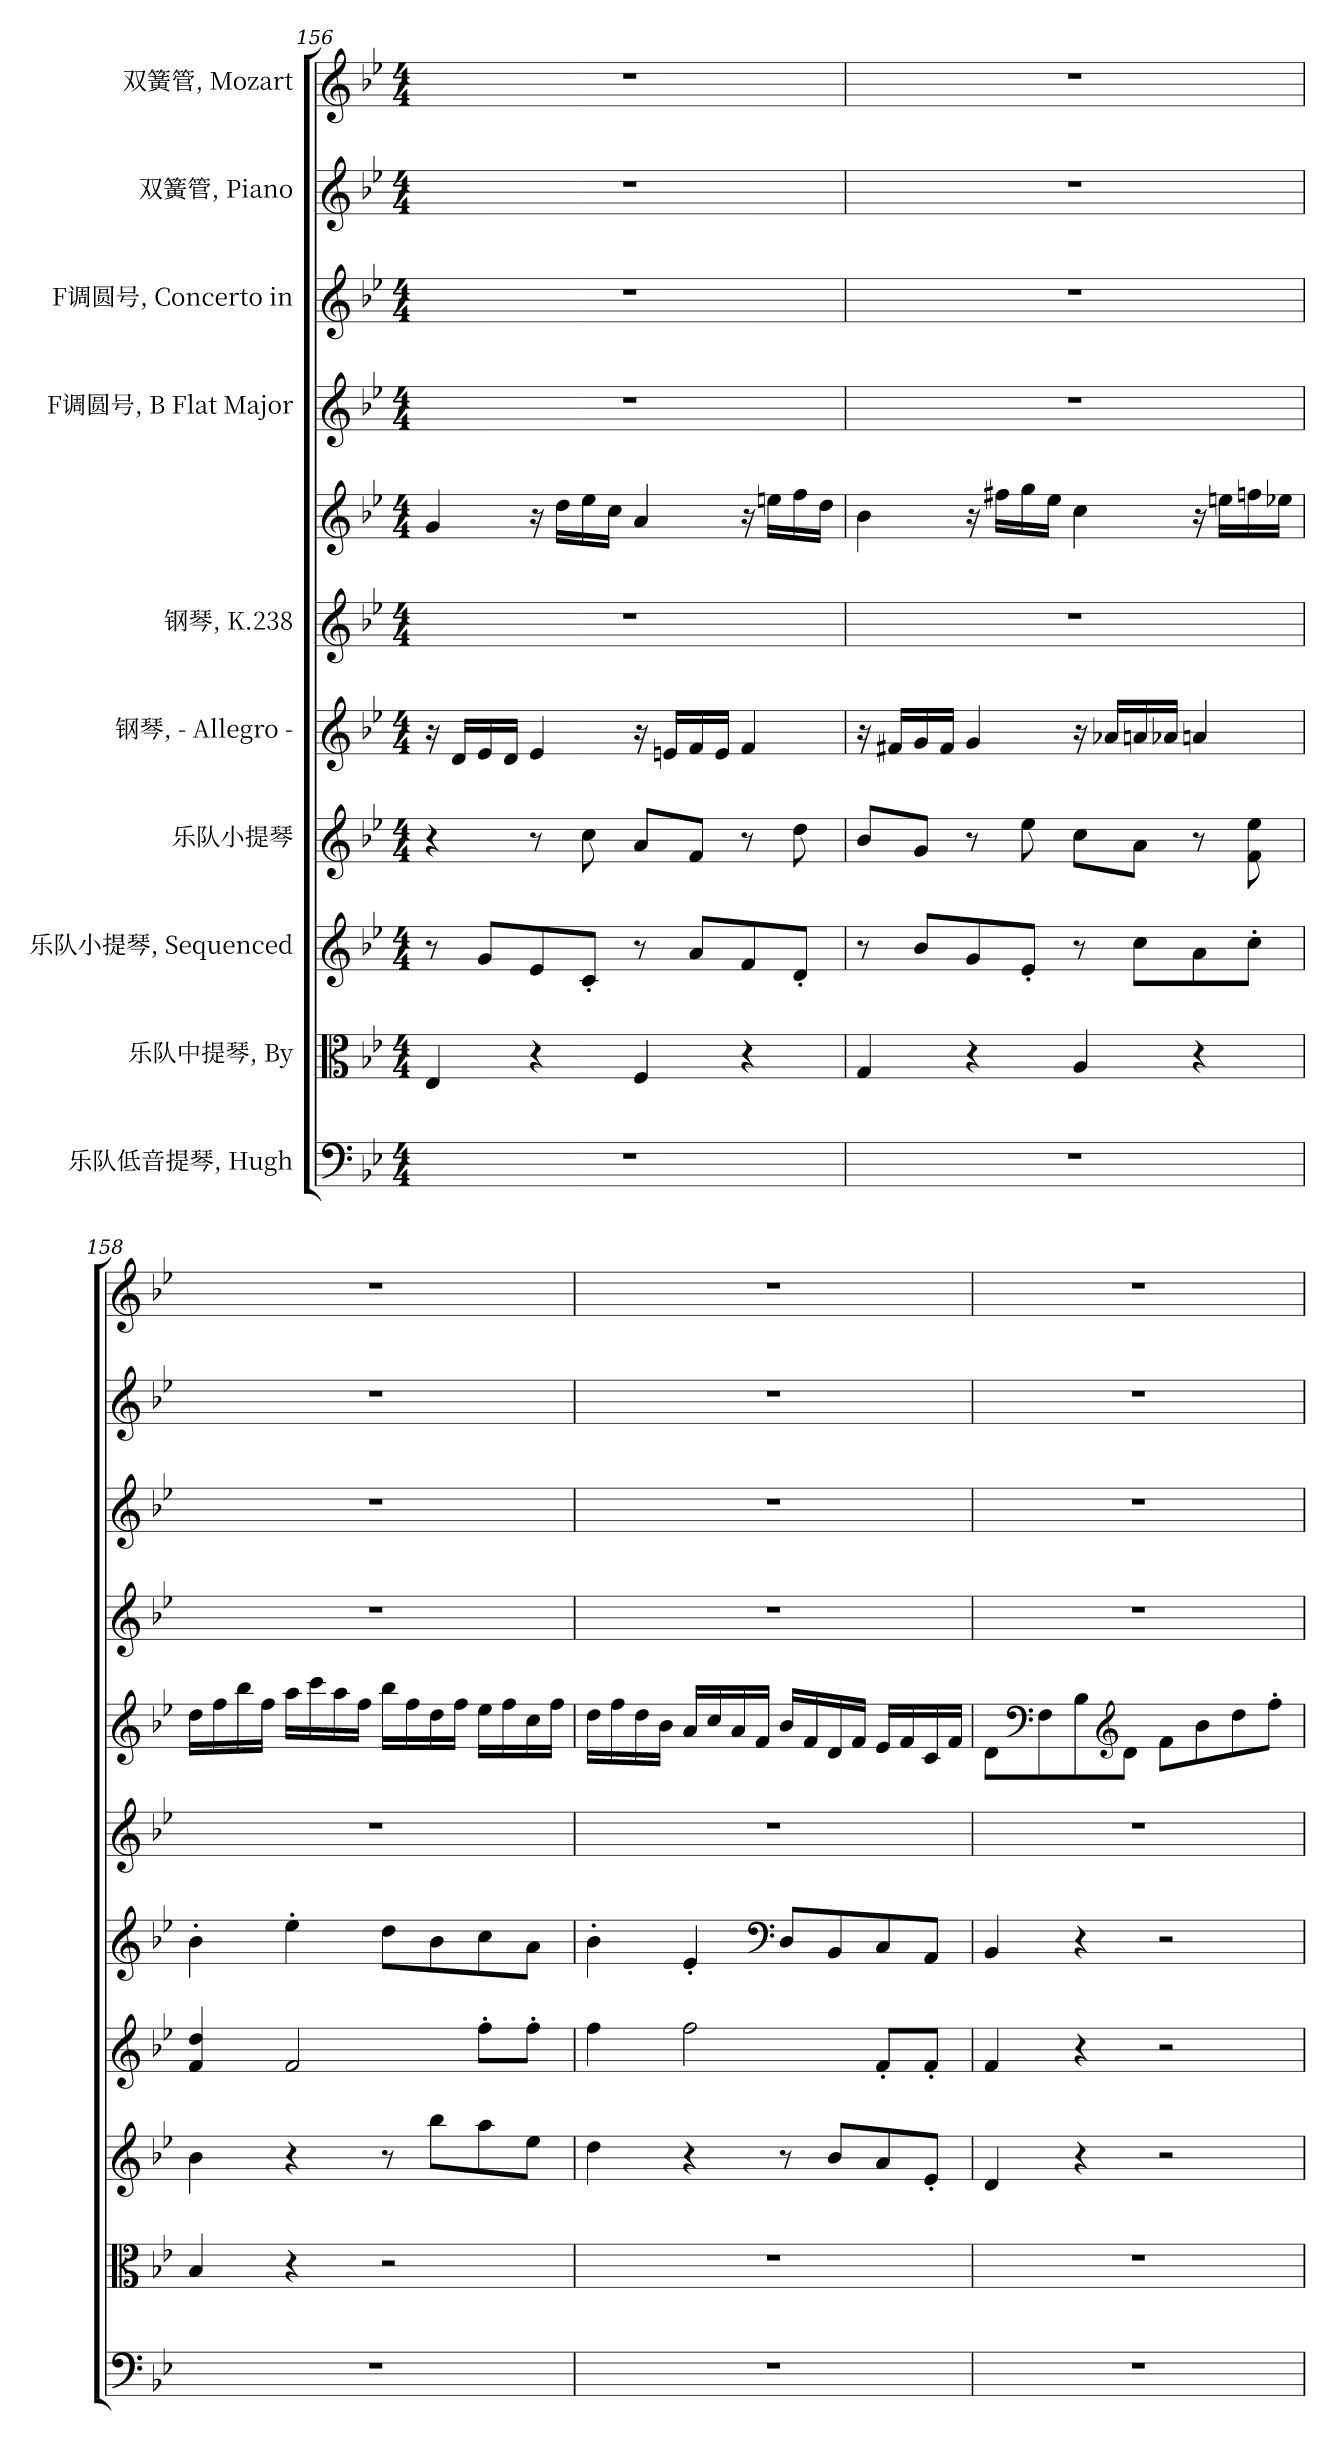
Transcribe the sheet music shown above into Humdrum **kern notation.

**kern	**kern	**kern	**kern	**kern	**kern	**kern	**kern	**kern	**kern	**kern
*part10	*part9	*part8	*part7	*part6	*part5	*part5	*part4	*part3	*part2	*part1
*staff11	*staff10	*staff9	*staff8	*staff7	*staff6	*staff5	*staff4	*staff3	*staff2	*staff1
*I"乐队低音提琴, Hugh	*I"乐队中提琴,   By	*I"乐队小提琴, Sequenced	*I"乐队小提琴	*I"钢琴,   -  Allegro -	*I"钢琴, K.238	*	*I"F调圆号, B Flat Major	*I"F调圆号, Concerto in	*I"双簧管, Piano	*I"双簧管, Mozart
!!LO:PB:g=z
*clefF4	*clefC3	*clefG2	*clefG2	*clefG2	*clefG2	*clefG2	*clefG2	*clefG2	*clefG2	*clefG2
*ITrd7c12	*	*	*	*	*	*	*ITrd4c7	*ITrd4c7	*	*
*k[b-e-]	*k[b-e-]	*k[b-e-]	*k[b-e-]	*k[b-e-]	*k[b-e-]	*k[b-e-]	*k[b-e-a-]	*k[b-e-a-]	*k[b-e-]	*k[b-e-]
*M4/4	*M4/4	*M4/4	*M4/4	*M4/4	*M4/4	*M4/4	*M4/4	*M4/4	*M4/4	*M4/4
=156	=156	=156	=156	=156	=156	=156	=156	=156	=156	=156
1r	4E-/	8r	4r	16r	1r	4g/	1r	1r	1r	1r
.	.	.	.	16d/LL	.	.	.	.	.	.
.	.	8g/L	.	16e-/	.	.	.	.	.	.
.	.	.	.	16d/JJ	.	.	.	.	.	.
.	4r	8e-/	8r	4e-/	.	16r	.	.	.	.
.	.	.	.	.	.	16dd\LL	.	.	.	.
.	.	8c'/J	8cc\	.	.	16ee-\	.	.	.	.
.	.	.	.	.	.	16cc\JJ	.	.	.	.
.	4F/	8r	8a/L	16r	.	4a/	.	.	.	.
.	.	.	.	16en/LL	.	.	.	.	.	.
.	.	8a/L	8f/J	16f/	.	.	.	.	.	.
.	.	.	.	16e/JJ	.	.	.	.	.	.
.	4r	8f/	8r	4f/	.	16r	.	.	.	.
.	.	.	.	.	.	16een\LL	.	.	.	.
.	.	8d'/J	8dd\	.	.	16ff\	.	.	.	.
.	.	.	.	.	.	16dd\JJ	.	.	.	.
=157	=157	=157	=157	=157	=157	=157	=157	=157	=157	=157
1r	4G/	8r	8b-/L	16r	1r	4b-\	1r	1r	1r	1r
.	.	.	.	16f#X/LL	.	.	.	.	.	.
.	.	8b-/L	8g/J	16g/	.	.	.	.	.	.
.	.	.	.	16f#/JJ	.	.	.	.	.	.
.	4r	8g/	8r	4g/	.	16r	.	.	.	.
.	.	.	.	.	.	16ff#X\LL	.	.	.	.
.	.	8e-'/J	8ee-\	.	.	16gg\	.	.	.	.
.	.	.	.	.	.	16ee-\JJ	.	.	.	.
.	4A/	8r	8cc\L	16r	.	4cc\	.	.	.	.
.	.	.	.	16a-X/LL	.	.	.	.	.	.
.	.	8cc\L	8a\J	16an/	.	.	.	.	.	.
.	.	.	.	16a-X/JJ	.	.	.	.	.	.
.	4r	8a\	8r	4an/	.	16r	.	.	.	.
.	.	.	.	.	.	16een\LL	.	.	.	.
.	.	8cc'\J	8f\ 8ee-\	.	.	16ffn\	.	.	.	.
.	.	.	.	.	.	16ee-X\JJ	.	.	.	.
!!LO:PB:g=z
=158	=158	=158	=158	=158	=158	=158	=158	=158	=158	=158
1r	4B-/	4b-\	4f/ 4dd/	4b-'\	1r	16dd\LL	1r	1r	1r	1r
.	.	.	.	.	.	16ff\	.	.	.	.
.	.	.	.	.	.	16bb-\	.	.	.	.
.	.	.	.	.	.	16ff\JJ	.	.	.	.
.	4r	4r	2f/	4ee-'\	.	16aa\LL	.	.	.	.
.	.	.	.	.	.	16ccc\	.	.	.	.
.	.	.	.	.	.	16aa\	.	.	.	.
.	.	.	.	.	.	16ff\JJ	.	.	.	.
.	2r	8r	.	8dd\L	.	16bb-\LL	.	.	.	.
.	.	.	.	.	.	16ff\	.	.	.	.
.	.	8bb-\L	.	8b-\	.	16dd\	.	.	.	.
.	.	.	.	.	.	16ff\JJ	.	.	.	.
.	.	8aa\	8ff'\L	8cc\	.	16ee-\LL	.	.	.	.
.	.	.	.	.	.	16ff\	.	.	.	.
.	.	8ee-\J	8ff'\J	8a\J	.	16cc\	.	.	.	.
.	.	.	.	.	.	16ff\JJ	.	.	.	.
=159	=159	=159	=159	=159	=159	=159	=159	=159	=159	=159
1r	1r	4dd\	4ff\	4b-'\	1r	16dd\LL	1r	1r	1r	1r
.	.	.	.	.	.	16ff\	.	.	.	.
.	.	.	.	.	.	16dd\	.	.	.	.
.	.	.	.	.	.	16b-\JJ	.	.	.	.
.	.	4r	2ff\	4e-'/	.	16a/LL	.	.	.	.
.	.	.	.	.	.	16cc/	.	.	.	.
.	.	.	.	.	.	16a/	.	.	.	.
.	.	.	.	.	.	16f/JJ	.	.	.	.
*	*	*	*	*clefF4	*	*	*	*	*	*
.	.	8r	.	8D/L	.	16b-/LL	.	.	.	.
.	.	.	.	.	.	16f/	.	.	.	.
.	.	8b-/L	.	8BB-/	.	16d/	.	.	.	.
.	.	.	.	.	.	16f/JJ	.	.	.	.
.	.	8a/	8f'/L	8C/	.	16e-/LL	.	.	.	.
.	.	.	.	.	.	16f/	.	.	.	.
.	.	8e-'/J	8f'/J	8AA/J	.	16c/	.	.	.	.
.	.	.	.	.	.	16f/JJ	.	.	.	.
!!LO:PB:g=z
=160	=160	=160	=160	=160	=160	=160	=160	=160	=160	=160
1r	1r	4d/	4f/	4BB-/	1r	8d\L	1r	1r	1r	1r
*	*	*	*	*	*	*clefF4	*	*	*	*
.	.	.	.	.	.	8F\	.	.	.	.
.	.	4r	4r	4r	.	8B-\	.	.	.	.
*	*	*	*	*	*	*clefG2	*	*	*	*
.	.	.	.	.	.	8d\J	.	.	.	.
.	.	2r	2r	2r	.	8f\L	.	.	.	.
.	.	.	.	.	.	8b-\	.	.	.	.
.	.	.	.	.	.	8dd\	.	.	.	.
.	.	.	.	.	.	8ff'\J	.	.	.	.
=	=	=	=	=	=	=	=	=	=	=
*-	*-	*-	*-	*-	*-	*-	*-	*-	*-	*-
